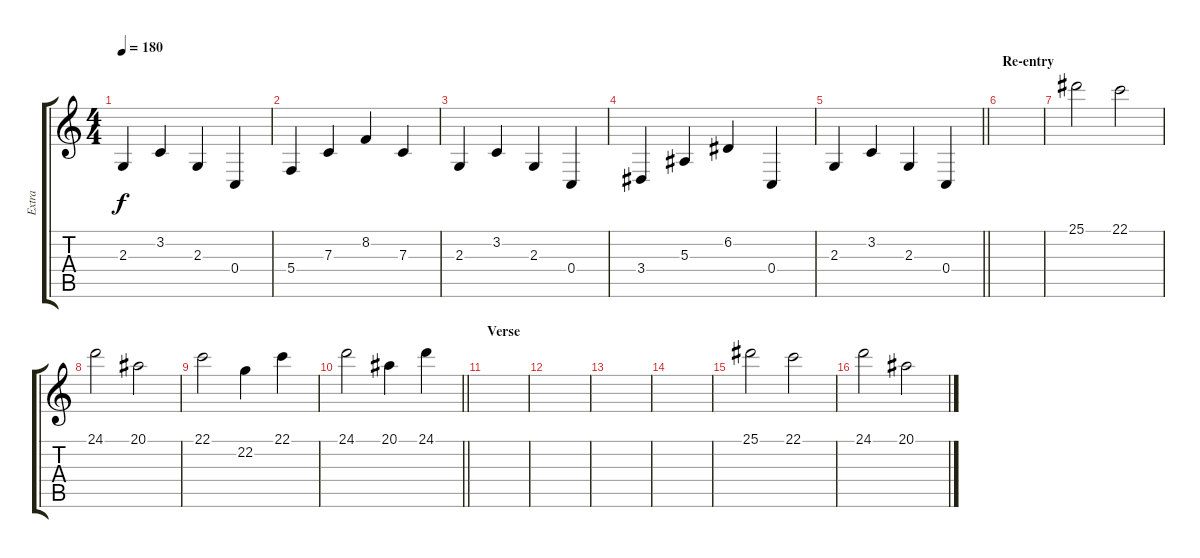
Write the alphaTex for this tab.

\track ("Extra" "Extra") {instrument stringensemble1}
\staff {score tabs}
\tuning (D4 A3 F3 C3 G2 C2) {hide}
\ts (4 4)
\tempo 180
\clef g2
\ks c
2.3.4{dy f} 3.2.4 2.3.4 0.4.4 |
5.4.4{volume 12} 7.3.4 8.2.4 7.3.4 |
2.3.4 3.2.4 2.3.4 0.4.4 |
3.4.4 5.3.4 6.2.4 0.4.4 |
\barLineRight lightlight
2.3.4 3.2.4 2.3.4 0.4.4 |
\section ("" "Re-entry")
|
25.1.2{instrument stringensemble1} 22.1.2 |
24.1.2 20.1.2 |
22.1.2 22.2.4 22.1.4 |
\barLineRight lightlight
24.1.2 20.1.4 24.1.4 |
\section ("" "Verse")
|
|
|
|
25.1.2 22.1.2 |
24.1.2 20.1.2
